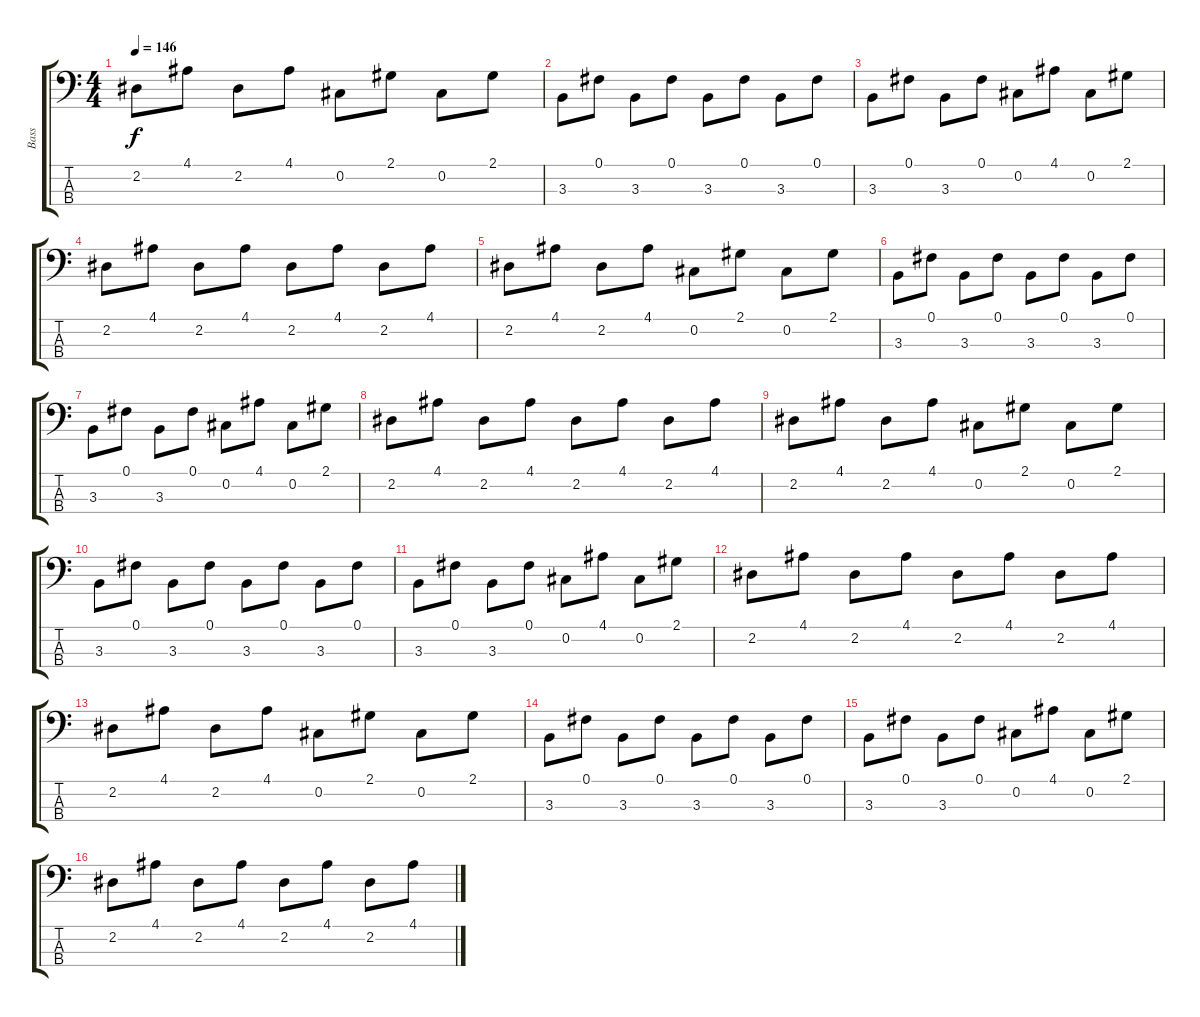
\track ("Bass" "Bass") {instrument electricbassfinger}
\staff {score tabs}
\tuning (Gb2 Db2 Ab1 Eb1) {hide}
\ts (4 4)
\tempo 146
\clef f4
\ks c
2.2.8{dy f} 4.1.8 2.2.8 4.1.8 0.2.8 2.1.8 0.2.8 2.1.8 |
3.3.8 0.1.8 3.3.8 0.1.8 3.3.8 0.1.8 3.3.8 0.1.8 |
3.3.8 0.1.8 3.3.8 0.1.8 0.2.8 4.1.8 0.2.8 2.1.8 |
2.2.8 4.1.8 2.2.8 4.1.8 2.2.8 4.1.8 2.2.8 4.1.8 |
2.2.8 4.1.8 2.2.8 4.1.8 0.2.8 2.1.8 0.2.8 2.1.8 |
3.3.8 0.1.8 3.3.8 0.1.8 3.3.8 0.1.8 3.3.8 0.1.8 |
3.3.8 0.1.8 3.3.8 0.1.8 0.2.8 4.1.8 0.2.8 2.1.8 |
2.2.8 4.1.8 2.2.8 4.1.8 2.2.8 4.1.8 2.2.8 4.1.8 |
2.2.8 4.1.8 2.2.8 4.1.8 0.2.8 2.1.8 0.2.8 2.1.8 |
3.3.8 0.1.8 3.3.8 0.1.8 3.3.8 0.1.8 3.3.8 0.1.8 |
3.3.8 0.1.8 3.3.8 0.1.8 0.2.8 4.1.8 0.2.8 2.1.8 |
2.2.8 4.1.8 2.2.8 4.1.8 2.2.8 4.1.8 2.2.8 4.1.8 |
2.2.8 4.1.8 2.2.8 4.1.8 0.2.8 2.1.8 0.2.8 2.1.8 |
3.3.8 0.1.8 3.3.8 0.1.8 3.3.8 0.1.8 3.3.8 0.1.8 |
3.3.8 0.1.8 3.3.8 0.1.8 0.2.8 4.1.8 0.2.8 2.1.8 |
2.2.8 4.1.8 2.2.8 4.1.8 2.2.8 4.1.8 2.2.8 4.1.8
